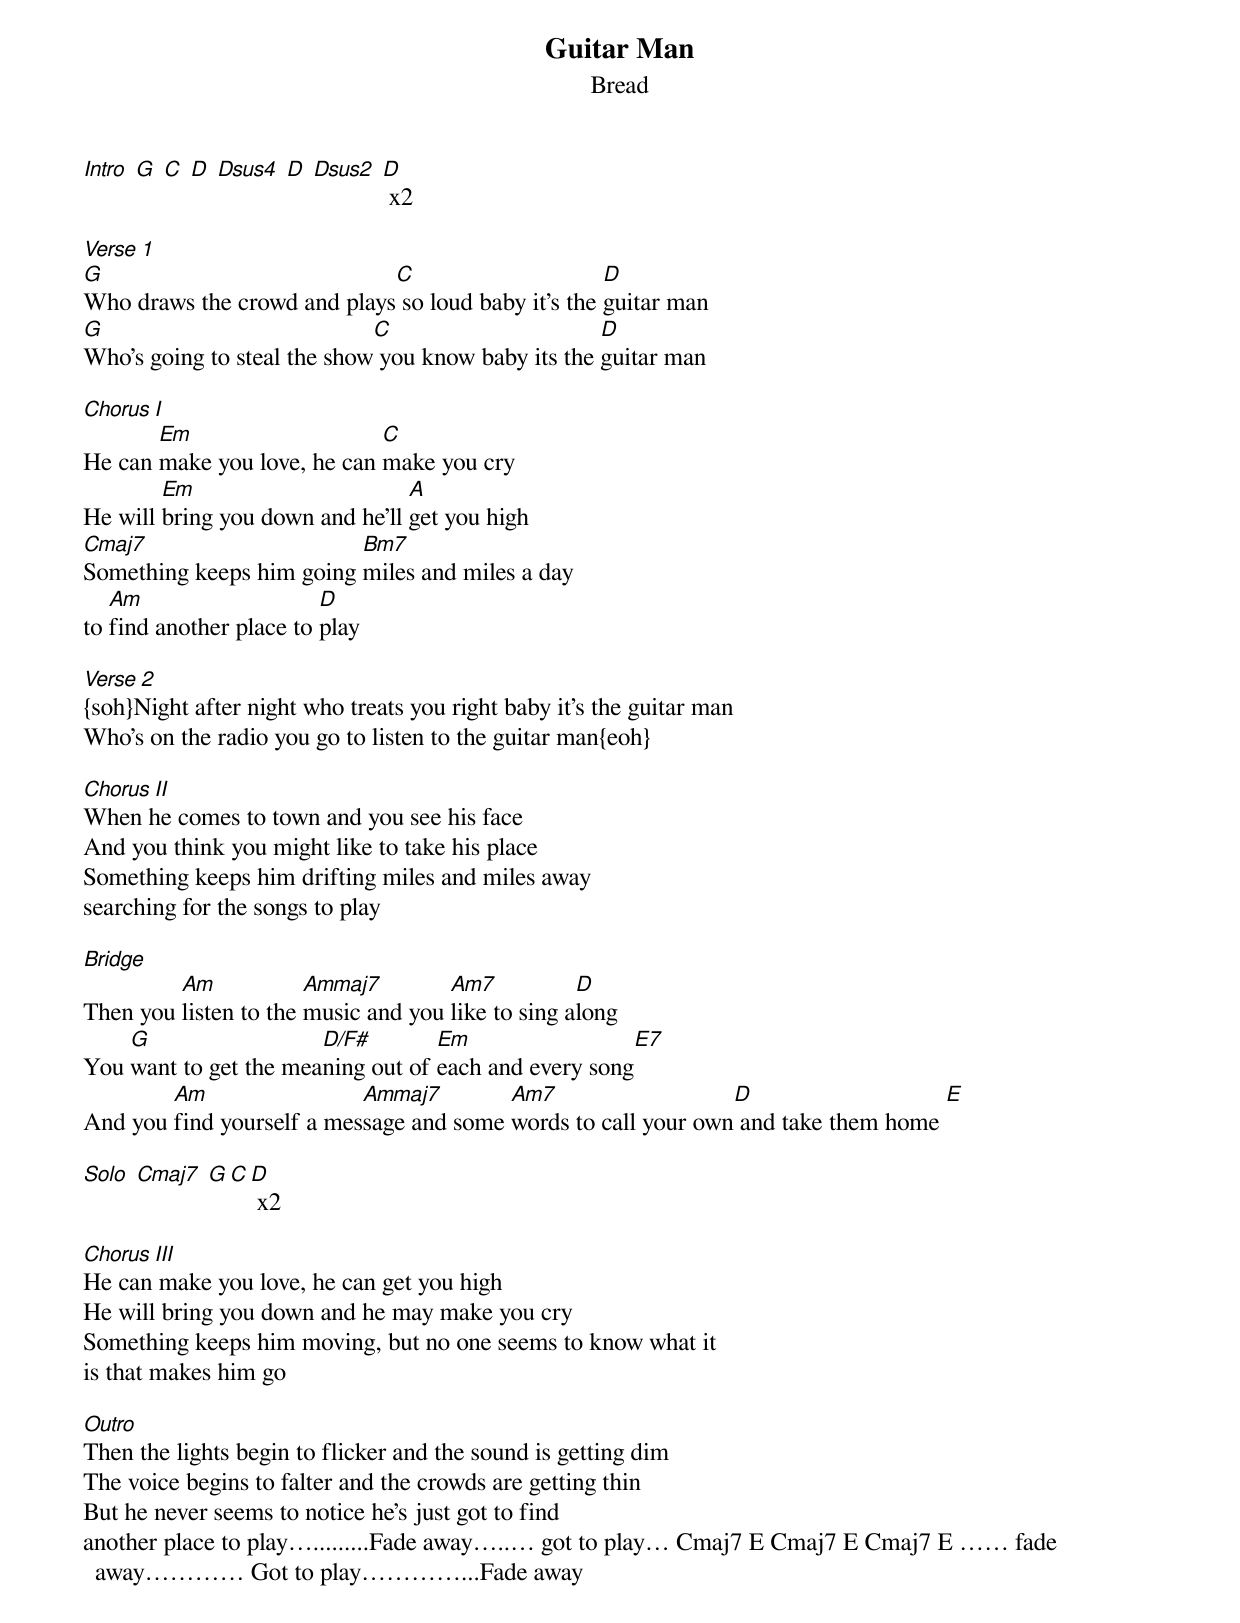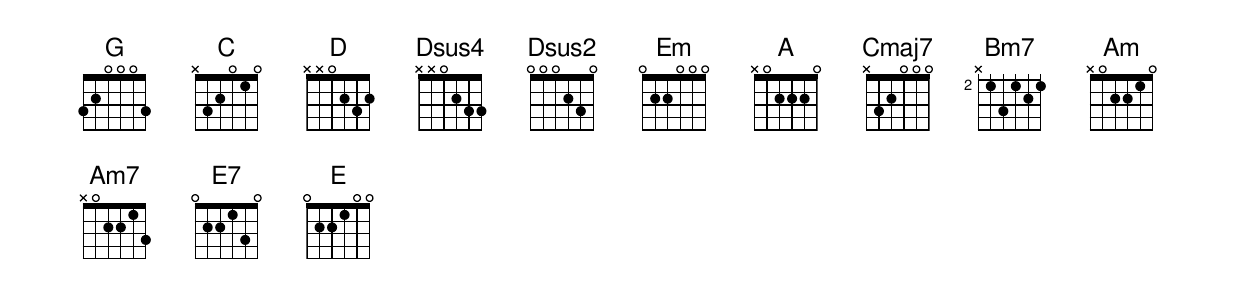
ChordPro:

{title:Guitar Man}
{subtitle:Bread}
[Intro] [G] [C] [D] [Dsus4] [D] [Dsus2] [D] x2

[Verse 1]
[G]Who draws the crowd and plays[C] so loud baby it’s the [D]guitar man
[G]Who's going to steal the show[C] you know baby its the [D]guitar man

[Chorus I]
He can [Em]make you love, he can [C]make you cry
He will [Em]bring you down and he'll [A]get you high
[Cmaj7]Something keeps him going [Bm7]miles and miles a day
to [Am]find another place to [D]play

[Verse 2]
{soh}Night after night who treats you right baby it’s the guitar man
Who's on the radio you go to listen to the guitar man{eoh}

[Chorus II]
When he comes to town and you see his face
And you think you might like to take his place
Something keeps him drifting miles and miles away
searching for the songs to play

[Bridge]
Then you [Am]listen to the [Ammaj7]music and you [Am7]like to sing a[D]long
You [G]want to get the mea[D/F#]ning out of [Em]each and every song[E7]
And you [Am]find yourself a mes[Ammaj7]sage and some [Am7]words to call your own[D] and take them home [E]

[Solo] [Cmaj7] [G][C][D] x2

[Chorus III]
He can make you love, he can get you high
He will bring you down and he may make you cry
Something keeps him moving, but no one seems to know what it
is that makes him go

[Outro]
Then the lights begin to flicker and the sound is getting dim
The voice begins to falter and the crowds are getting thin
But he never seems to notice he's just got to find
another place to play….........Fade away…..… got to play… Cmaj7 E Cmaj7 E Cmaj7 E …… fade away………… Got to play…………...Fade away
